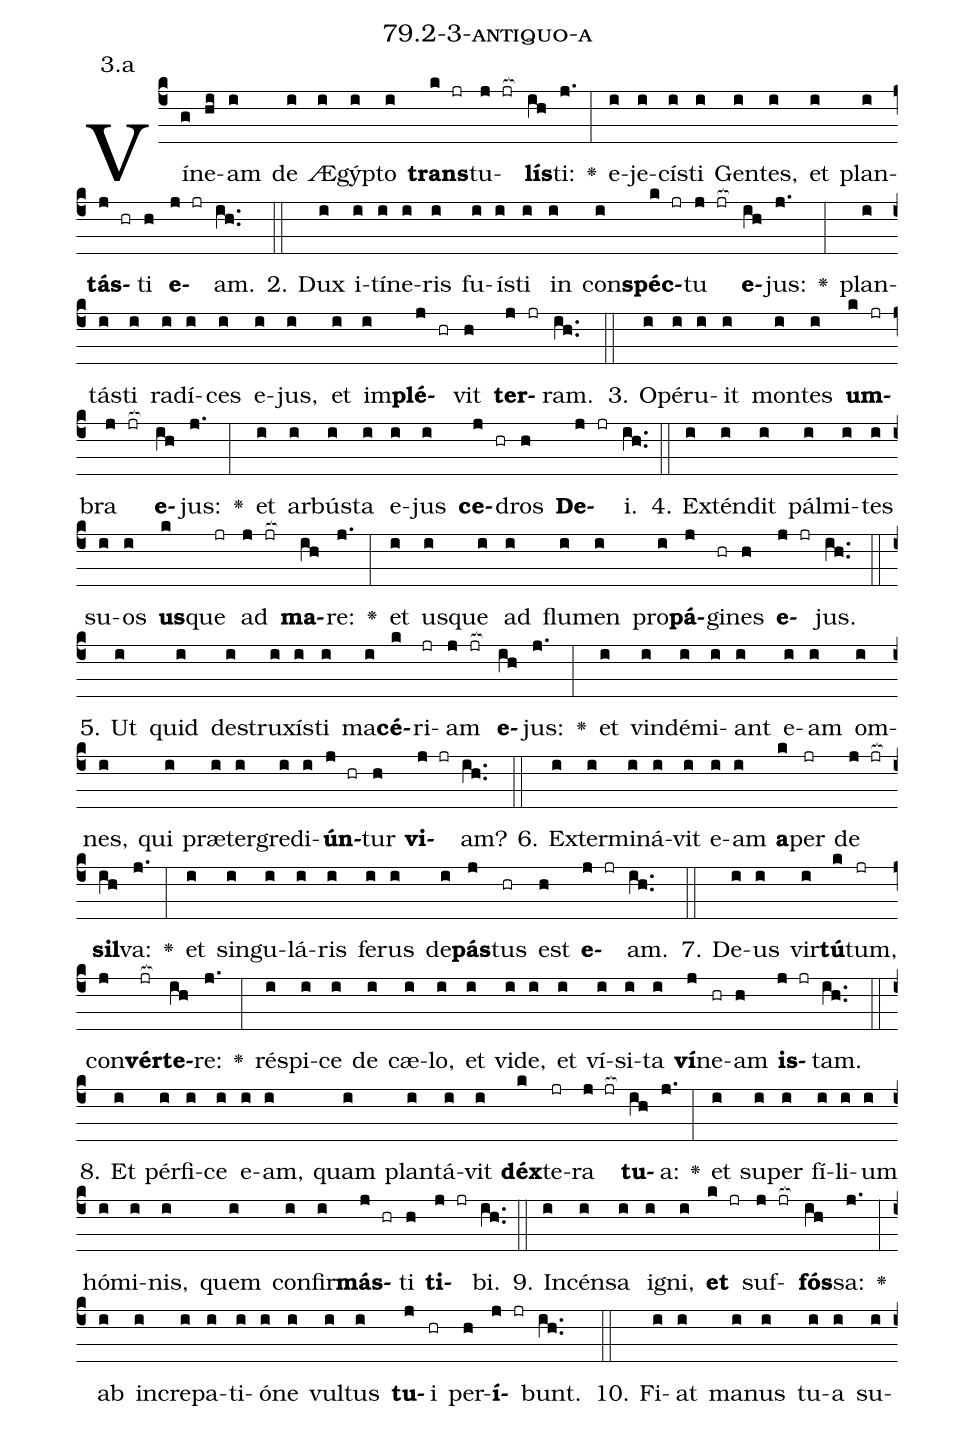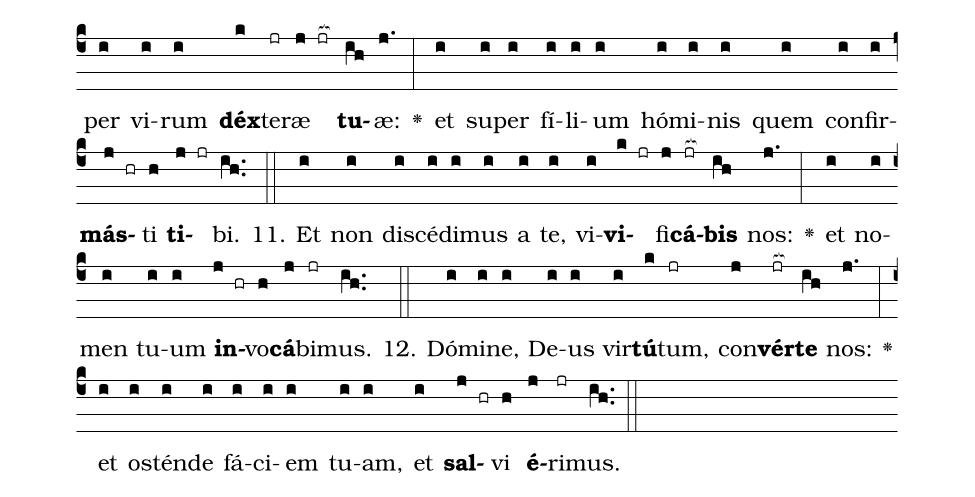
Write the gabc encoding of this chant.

name: 79.2-3-antiquo-a;
annotation: 3.a;
%%
(c4)Ví(g)ne(hi)am(i) de(i) Æ(i)gýp(i)to(i) <b>trans</b>(k jr)tu(j jr[ocb:1{])<b>lís</b>(ih[ocb:0}])ti:(j.) <v>\greheightstar</v>(:) e(i)je(i)cís(i)ti(i) Gen(i)tes,(i) et(i) plan(i)<b>tás</b>(j hr)ti(h) <b>e</b>(j jr)am.(ih..) (::)
2. Dux(i) i(i)tí(i)ne(i)ris(i) fu(i)ís(i)ti(i) in(i) con(i)<b>spéc</b>(k jr)tu(j jr[ocb:1{]) <b>e</b>(ih[ocb:0}])jus:(j.) <v>\greheightstar</v>(:) plan(i)tás(i)ti(i) ra(i)dí(i)ces(i) e(i)jus,(i) et(i) im(i)<b>plé</b>(j hr)vit(h) <b>ter</b>(j jr)ram.(ih..) (::)
3. O(i)pé(i)ru(i)it(i) mon(i)tes(i) <b>um</b>(k jr)bra(j jr[ocb:1{]) <b>e</b>(ih[ocb:0}])jus:(j.) <v>\greheightstar</v>(:) et(i) ar(i)bús(i)ta(i) e(i)jus(i) <b>ce</b>(j hr)dros(h) <b>De</b>(j jr)i.(ih..) (::)
4. Ex(i)tén(i)dit(i) pál(i)mi(i)tes(i) su(i)os(i) <b>us</b>(k)que(jr) ad(j jr[ocb:1{]) <b>ma</b>(ih[ocb:0}])re:(j.) <v>\greheightstar</v>(:) et(i) us(i)que(i) ad(i) flu(i)men(i) pro(i)<b>pá</b>(j)gi(hr)nes(h) <b>e</b>(j jr)jus.(ih..) (::)
5. Ut(i) quid(i) de(i)stru(i)xís(i)ti(i) ma(i)<b>cé</b>(k)ri(jr)am(j jr[ocb:1{]) <b>e</b>(ih[ocb:0}])jus:(j.) <v>\greheightstar</v>(:) et(i) vin(i)dé(i)mi(i)ant(i) e(i)am(i) om(i)nes,(i) qui(i) præ(i)ter(i)gre(i)di(i)<b>ún</b>(j hr)tur(h) <b>vi</b>(j jr)am?(ih..) (::)
6. Ex(i)ter(i)mi(i)ná(i)vit(i) e(i)am(i) <b>a</b>(k)per(jr) de(j jr[ocb:1{]) <b>sil</b>(ih[ocb:0}])va:(j.) <v>\greheightstar</v>(:) et(i) sin(i)gu(i)lá(i)ris(i) fe(i)rus(i) de(i)<b>pás</b>(j)tus(hr) est(h) <b>e</b>(j jr)am.(ih..) (::)
7. De(i)us(i) vir(i)<b>tú</b>(k)tum,(jr) con(j)<b>vér</b>(jr[ocb:1{])<b>te</b>(ih[ocb:0}])re:(j.) <v>\greheightstar</v>(:) ré(i)spi(i)ce(i) de(i) cæ(i)lo,(i) et(i) vi(i)de,(i) et(i) ví(i)si(i)ta(i) <b>ví</b>(j)ne(hr)am(h) <b>is</b>(j jr)tam.(ih..) (::)
8. Et(i) pér(i)fi(i)ce(i) e(i)am,(i) quam(i) plan(i)tá(i)vit(i) <b>déx</b>(k)te(jr)ra(j jr[ocb:1{]) <b>tu</b>(ih[ocb:0}])a:(j.) <v>\greheightstar</v>(:) et(i) su(i)per(i) fí(i)li(i)um(i) hó(i)mi(i)nis,(i) quem(i) con(i)fir(i)<b>más</b>(j hr)ti(h) <b>ti</b>(j jr)bi.(ih..) (::)
9. In(i)cén(i)sa(i) i(i)gni,(i) <b>et</b>(k jr) suf(j jr[ocb:1{])<b>fós</b>(ih[ocb:0}])sa:(j.) <v>\greheightstar</v>(:) ab(i) in(i)cre(i)pa(i)ti(i)ó(i)ne(i) vul(i)tus(i) <b>tu</b>(j)i(hr) per(h)<b>í</b>(j jr)bunt.(ih..) (::)
10. Fi(i)at(i) ma(i)nus(i) tu(i)a(i) su(i)per(i) vi(i)rum(i) <b>déx</b>(k)te(jr)ræ(j jr[ocb:1{]) <b>tu</b>(ih[ocb:0}])æ:(j.) <v>\greheightstar</v>(:) et(i) su(i)per(i) fí(i)li(i)um(i) hó(i)mi(i)nis(i) quem(i) con(i)fir(i)<b>más</b>(j hr)ti(h) <b>ti</b>(j jr)bi.(ih..) (::)
11. Et(i) non(i) di(i)scé(i)di(i)mus(i) a(i) te,(i) vi(i)<b>vi</b>(k jr)fi(j)<b>cá</b>(jr[ocb:1{])<b>bis</b>(ih[ocb:0}]) nos:(j.) <v>\greheightstar</v>(:) et(i) no(i)men(i) tu(i)um(i) <b>in</b>(j hr)vo(h)<b>cá</b>(j)bi(jr)mus.(ih..) (::)
12. Dó(i)mi(i)ne,(i) De(i)us(i) vir(i)<b>tú</b>(k)tum,(jr) con(j)<b>vér</b>(jr[ocb:1{])<b>te</b>(ih[ocb:0}]) nos:(j.) <v>\greheightstar</v>(:) et(i) os(i)tén(i)de(i) fá(i)ci(i)em(i) tu(i)am,(i) et(i) <b>sal</b>(j hr)vi(h) <b>é</b>(j)ri(jr)mus.(ih..) (::)
